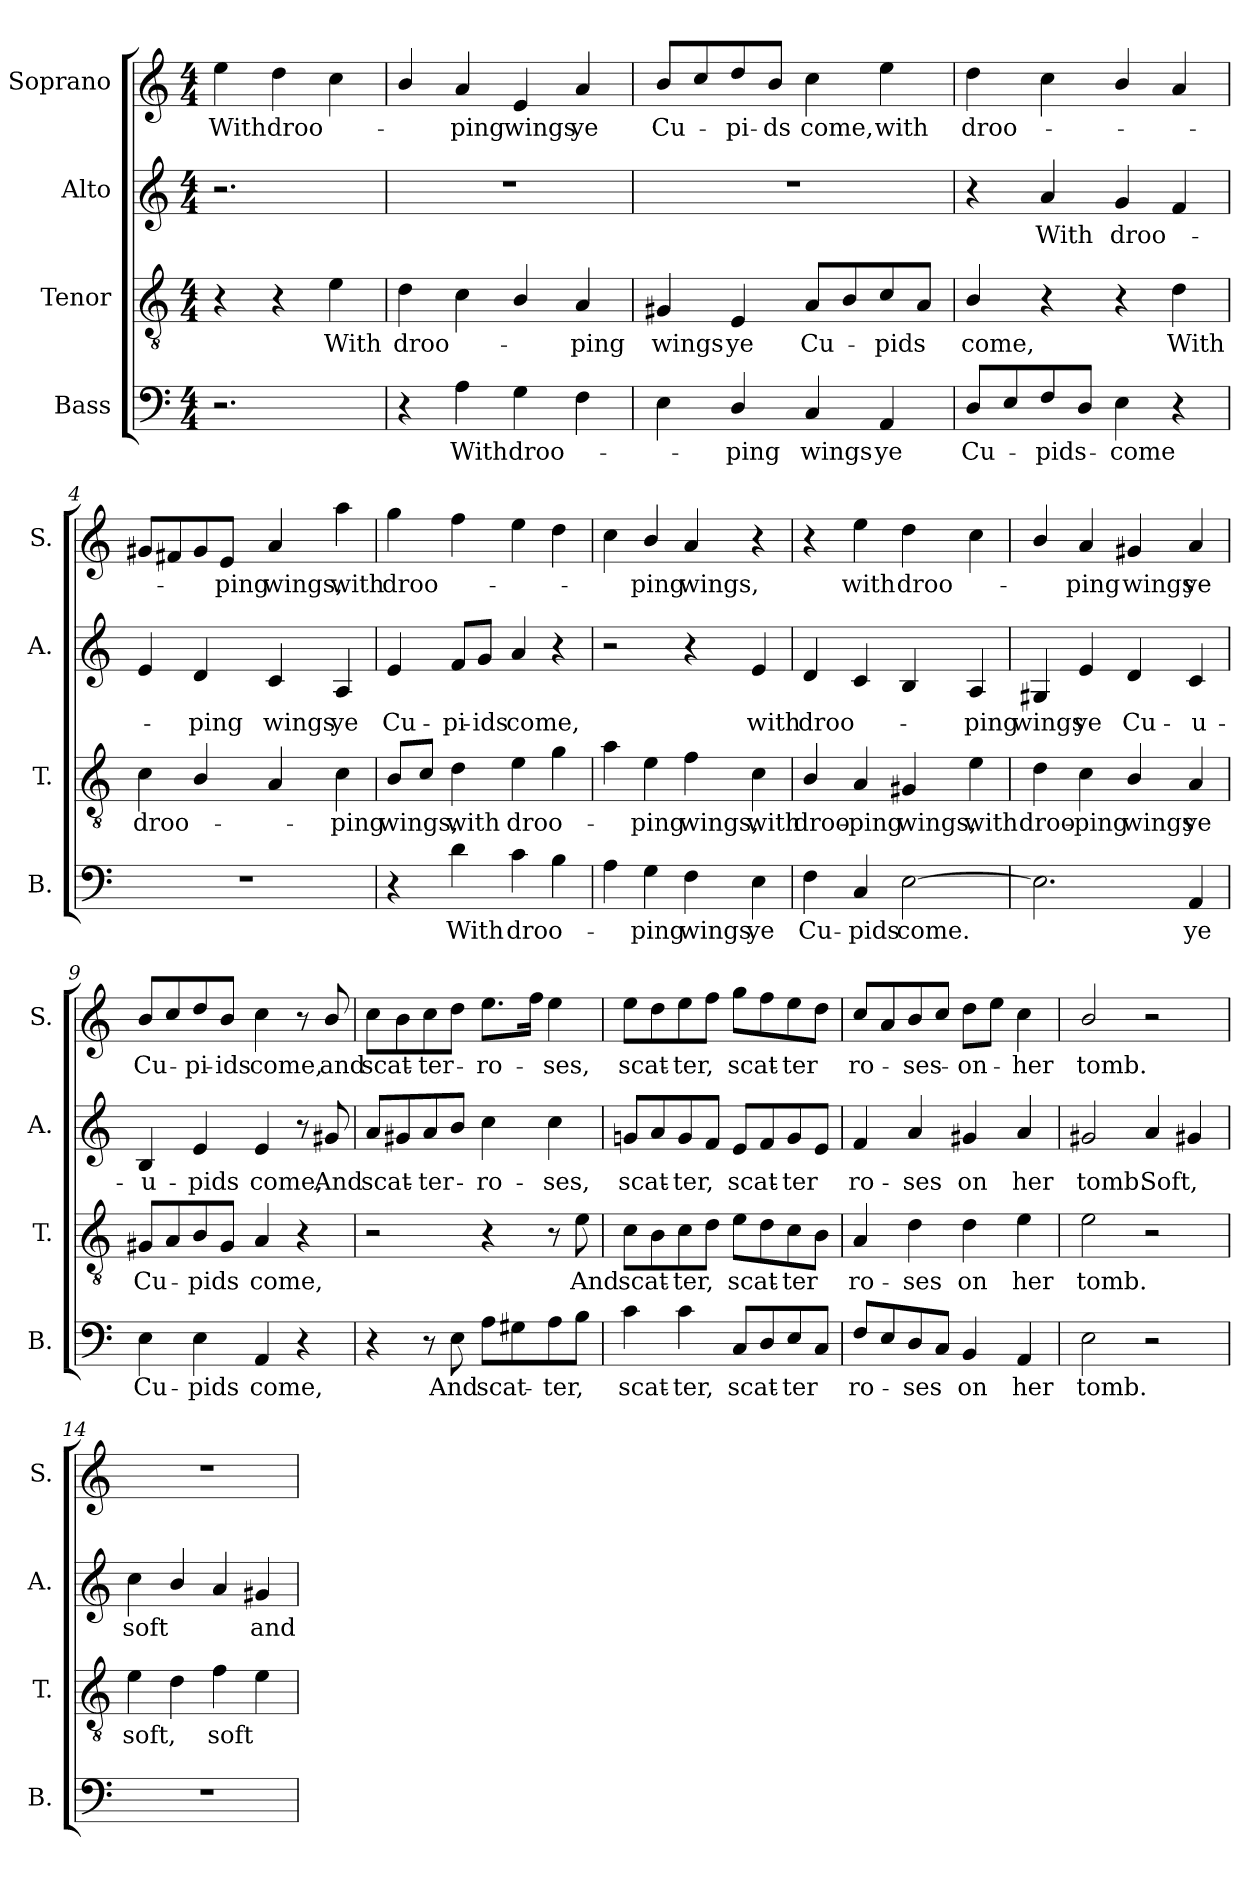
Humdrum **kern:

**kern	**text	**kern	**text	**kern	**text	**kern	**text
*part4	*part4	*part3	*part3	*part2	*part2	*part1	*part1
*staff4	*staff4	*staff3	*staff3	*staff2	*staff2	*staff1	*staff1
*I"Bass	*	*I"Tenor	*	*I"Alto	*	*I"Soprano	*
*I'B.	*	*I'T.	*	*I'A.	*	*I'S.	*
*clefF4	*	*clefGv2	*	*clefG2	*	*clefG2	*
*ITrd1c2	*	*ITrd1c2	*	*ITrd1c2	*	*ITrd1c2	*
*k[b-e-]	*	*k[b-e-]	*	*k[b-e-]	*	*k[b-e-]	*
*B-:	*	*B-:	*	*B-:	*	*B-:	*
*M4/4	*	*M4/4	*	*M4/4	*	*M4/4	*
=	=	=	=	=	=	=	=
2.r	.	4r	.	2.r	.	4dd\	With
.	.	4r	.	.	.	4cc\	droo-
.	.	4d\	With	.	.	4b-\	.
=1	=1	=1	=1	=1	=1	=1	=1
4r	.	4c\	droo-	1r	.	4a/	.
4G\	With	4B-\	.	.	.	4g/	-ping
4F\	droo-	4A/	.	.	.	4d/	wings
4E-\	.	4G/	-ping	.	.	4g/	ye
=2	=2	=2	=2	=2	=2	=2	=2
4D\	.	4F#X/	wings	1r	.	8a/L	Cu-
.	.	.	.	.	.	8b-/	.
4C/	-ping	4D/	ye	.	.	8cc/	-pi-
.	.	.	.	.	.	8a/J	-ds
4BB-/	wings	8G/L	Cu-	.	.	4b-\	come,
.	.	8A/	.	.	.	.	.
4GG/	ye	8B-/	-pids	.	.	4dd\	with
.	.	8G/J	.	.	.	.	.
!!LO:LB:g=z
=3	=3	=3	=3	=3	=3	=3	=3
8C/L	Cu-	4A/	come,	4r	.	4cc\	droo-
8D/	.	.	.	.	.	.	.
8E-/	-pids-	4r	.	4g/	With	4b-\	.
8C/J	.	.	.	.	.	.	.
4D\	-come	4r	.	4f/	droo-	4a/	.
4r	.	4c\	With	4e-/	.	4g/	.
=4	=4	=4	=4	=4	=4	=4	=4
1r	.	4B-\	droo-	4d/	.	8f#X/L	.
.	.	.	.	.	.	8en/	.
.	.	4A/	.	4c/	-ping	8f#/	.
.	.	.	.	.	.	8d/J	-ping
.	.	4G/	.	4B-/	wings	4g/	wings,
.	.	4B-\	-ping	4G/	ye	4gg\	with
=5	=5	=5	=5	=5	=5	=5	=5
4r	.	8A/L	wings,	4d/	Cu-	4ff\	droo-
.	.	8B-/J	.	.	.	.	.
4c\	With	4c\	with	8e-/L	-pi-	4ee-\	.
.	.	.	.	8f/J	-ids	.	.
4B-\	droo-	4d\	droo-	4g/	come,	4dd\	.
4A\	.	4f\	.	4r	.	4cc\	.
!!LO:LB:g=z
=6	=6	=6	=6	=6	=6	=6	=6
4G\	.	4g\	.	2r	.	4b-\	.
4F\	-ping	4d\	-ping	.	.	4a/	-ping
4E-\	wings	4e-\	wings,	4r	.	4g/	wings,
4D\	ye	4B-\	with	4d/	with	4r	.
=7	=7	=7	=7	=7	=7	=7	=7
4E-\	Cu-	4A/	droo-	4c/	droo-	4r	.
4BB-/	-pids	4G/	-ping	4B-/	.	4dd\	with
[2D\	come.	4F#X/	wings,	4A/	.	4cc\	droo-
.	.	4d\	with	4G/	-ping	4b-\	.
=8	=8	=8	=8	=8	=8	=8	=8
2.D\]	.	4c\	droo-	4F#X/	wings	4a/	.
.	.	4B-\	-ping	4d/	ye	4g/	-ping
.	.	4A/	wings	4c/	Cu-	4f#X/	wings
4GG/	ye	4G/	ye	4B-/	-u-	4g/	ye
!!LO:LB:g=z
=9	=9	=9	=9	=9	=9	=9	=9
4D\	Cu-	8F#X/L	Cu-	4A/	-u-	8a/L	Cu-
.	.	8G/	.	.	.	8b-/	.
4D\	-pids	8A/	-pids	4d/	-pids	8cc/	-pi-
.	.	8F#/J	.	.	.	8a/J	-ids
4GG/	come,	4G/	come,	4d/	come,	4b-\	come,
4r	.	4r	.	8r	.	8r	.
.	.	.	.	8f#X/	And	8a/	and
=10	=10	=10	=10	=10	=10	=10	=10
4r	.	2r	.	8g/L	scat-	8b-\L	scat-
.	.	.	.	8f#X/	.	8a\	.
8r	.	.	.	8g/	-ter-	8b-\	-ter-
8D\	And	.	.	8a/J	.	8cc\J	.
8G\L	scat-	4r	.	4b-\	-ro-	8.dd\L	-ro-
8F#X\	.	.	.	.	.	.	.
.	.	.	.	.	.	16ee-\Jk	.
8G\	-ter,	8r	.	4b-\	-ses,	4dd\	-ses,
8A\J	.	8d\	And	.	.	.	.
=11	=11	=11	=11	=11	=11	=11	=11
4B-\	scat-	8B-\L	scat-	8fn/L	scat-	8dd\L	scat-
.	.	8A\	.	8g/	.	8cc\	.
4B-\	-ter,	8B-\	-ter,	8f/	-ter,	8dd\	-ter,
.	.	8c\J	.	8e-/J	.	8ee-\J	.
8BB-/L	scat-	8d\L	scat-	8d/L	scat-	8ff\L	scat-
8C/	.	8c\	.	8e-/	.	8ee-\	.
8D/	-ter	8B-\	-ter	8f/	-ter	8dd\	-ter
8BB-/J	.	8A\J	.	8d/J	.	8cc\J	.
!!LO:PB:g=z
=12	=12	=12	=12	=12	=12	=12	=12
8E-/L	ro-	4G/	ro-	4e-/	ro-	8b-/L	ro-
8D/	.	.	.	.	.	8g/	.
8C/	-ses	4c\	-ses	4g/	-ses	8a/	-ses-
8BB-/J	.	.	.	.	.	8b-/J	.
4AA/	on	4c\	on	4f#X/	on	8cc\L	-on-
.	.	.	.	.	.	8dd\J	.
4GG/	her	4d\	her	4g/	her	4b-\	-her
=13	=13	=13	=13	=13	=13	=13	=13
2D\	tomb.	2d\	tomb.	2f#X/	tomb.	2a/	tomb.
2r	.	2r	.	4g/	Soft,	2r	.
.	.	.	.	4f#X/	.	.	.
=14	=14	=14	=14	=14	=14	=14	=14
1r	.	4d\	soft,	4b-\	soft	1r	.
.	.	4c\	.	4a/	.	.	.
.	.	4e-\	soft	4g/	.	.	.
.	.	4d\	.	4f#X/	-and	.	.
=	=	=	=	=	=	=	=
*-	*-	*-	*-	*-	*-	*-	*-
